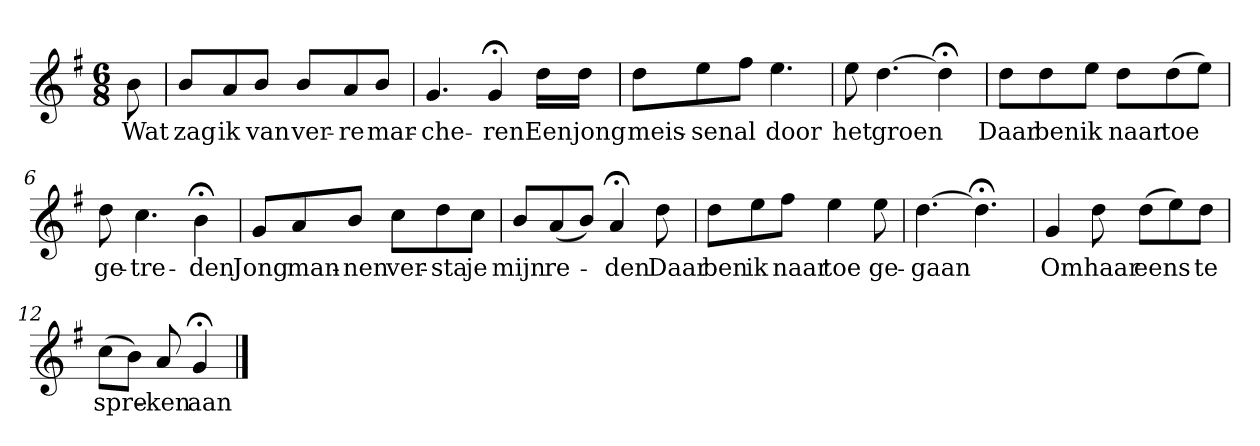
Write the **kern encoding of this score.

**kern	**text
*part1	*part1
*staff1	*staff1
*k[f#]	*
*G:	*
*M6/8	*
*MM120	*
=	=
8b	Wat
=1	=1
8bL	zag
8a	ik
8bJ	van
8bL	ver-
8a	-re
8bJ	mar-
=2	=2
4.g	-che-
4g;<	-ren
16ddLL	Een
16ddJJ	jong
=3	=3
8ddL	meis-
8ee	-sen
8ff#J	al
4.ee	door
=4	=4
8ee	het
[4.dd	groen
4dd;<]	.
=5	=5
8ddL	Daar
8dd	ben
8eeJ	ik
8ddL	naar
(8dd	toe
8eeJ)	.
=6	=6
8dd	ge-
4.cc	-tre-
4b;<	-den
=7	=7
8gL	Jong
8a	man-
8bJ	-nen
8ccL	ver-
8dd	-sta
8ccJ	je
=8	=8
8bL	mijn
(8a	re-
8bJ)	.
4a;<	-den
8dd	Daar
=9	=9
8ddL	ben
8ee	ik
8ff#J	naar
4ee	toe
8ee	ge-
=10	=10
[4.dd	-gaan
4.dd;<]	.
=11	=11
4g	Om
8dd	haar
(8ddL	eens
8ee)	.
8ddJ	te
=12	=12
(8ccL	spre-
8bJ)	.
8a	-ken
4g;<	aan
==	==
*-	*-
